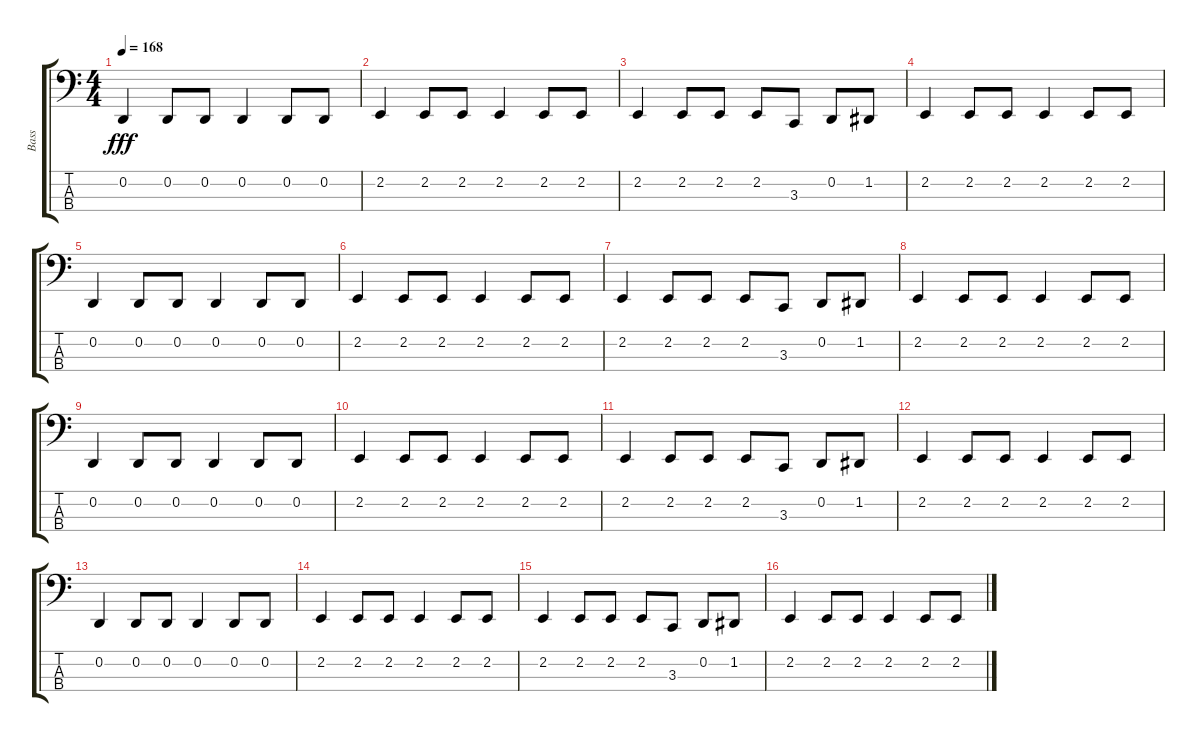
\track ("Bass" "Bass") {instrument lead2sawtooth}
\staff {score tabs}
\tuning (G2 D2 A1 E1) {hide}
\ts (4 4)
\tempo 168
\clef f4
\ks c
0.2.4{dy fff} 0.2.8 0.2.8 0.2.4 0.2.8 0.2.8 |
2.2.4 2.2.8 2.2.8 2.2.4 2.2.8 2.2.8 |
2.2.4 2.2.8 2.2.8 2.2.8 3.3.8 0.2.8 1.2.8 |
2.2.4 2.2.8 2.2.8 2.2.4 2.2.8 2.2.8 |
0.2.4 0.2.8 0.2.8 0.2.4 0.2.8 0.2.8 |
2.2.4 2.2.8 2.2.8 2.2.4 2.2.8 2.2.8 |
2.2.4 2.2.8 2.2.8 2.2.8 3.3.8 0.2.8 1.2.8 |
2.2.4 2.2.8 2.2.8 2.2.4 2.2.8 2.2.8 |
0.2.4 0.2.8 0.2.8 0.2.4 0.2.8 0.2.8 |
2.2.4 2.2.8 2.2.8 2.2.4 2.2.8 2.2.8 |
2.2.4 2.2.8 2.2.8 2.2.8 3.3.8 0.2.8 1.2.8 |
2.2.4 2.2.8 2.2.8 2.2.4 2.2.8 2.2.8 |
0.2.4 0.2.8 0.2.8 0.2.4 0.2.8 0.2.8 |
2.2.4 2.2.8 2.2.8 2.2.4 2.2.8 2.2.8 |
2.2.4 2.2.8 2.2.8 2.2.8 3.3.8 0.2.8 1.2.8 |
2.2.4 2.2.8 2.2.8 2.2.4 2.2.8 2.2.8
